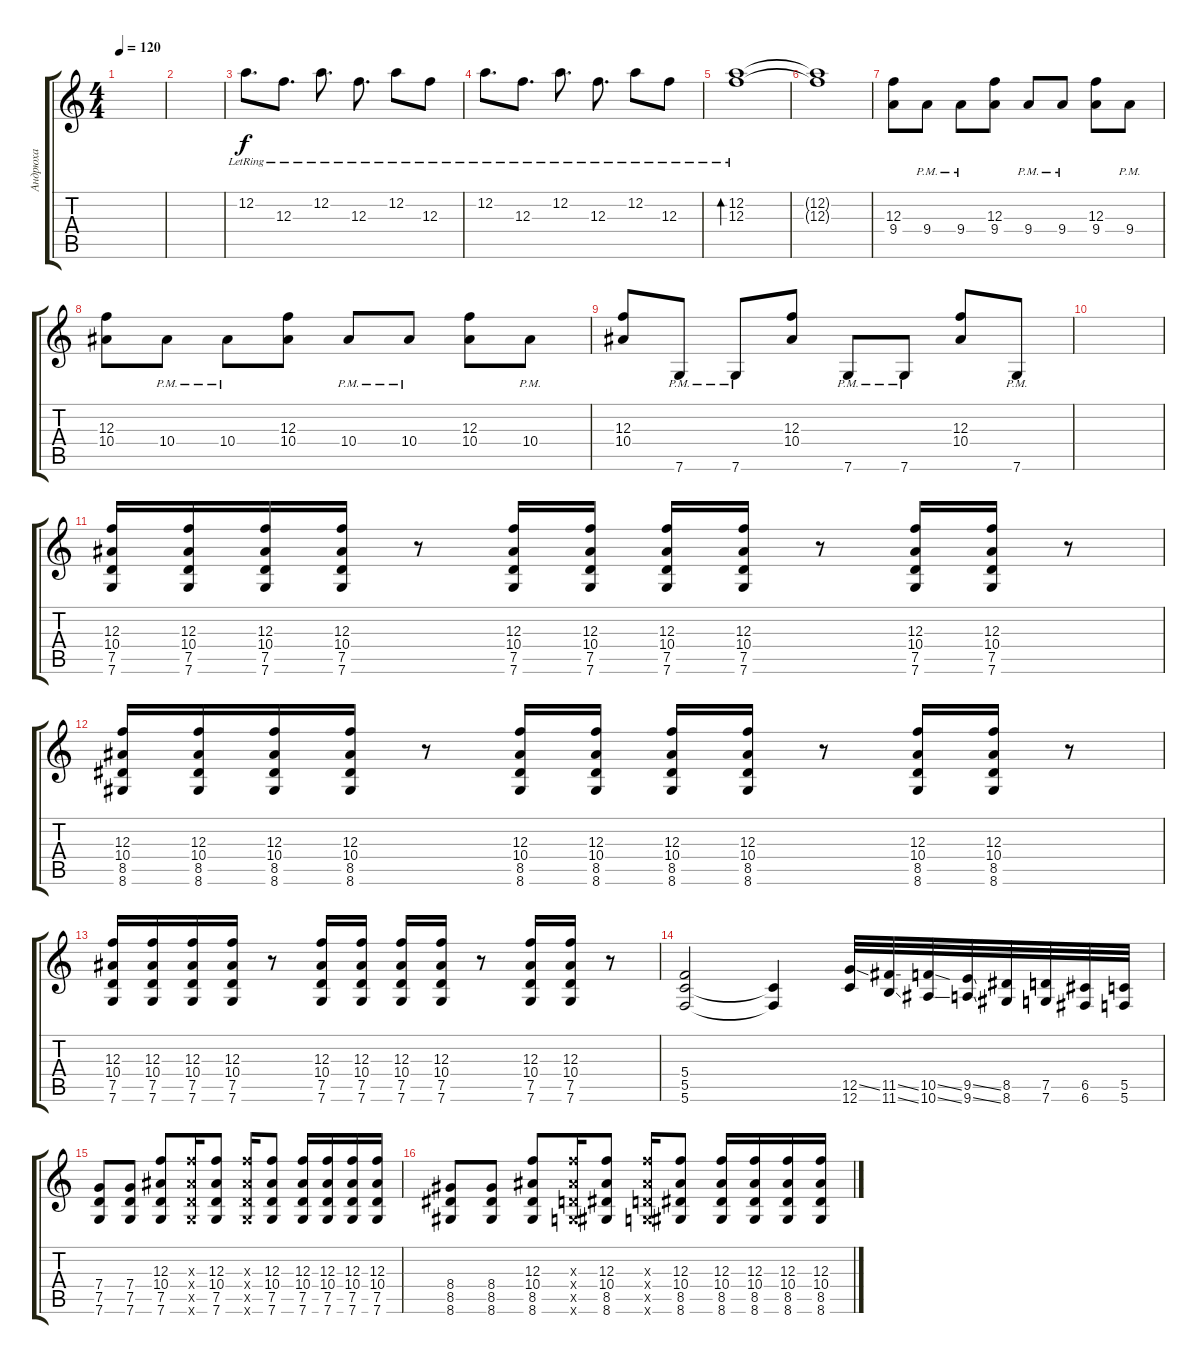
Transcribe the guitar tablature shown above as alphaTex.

\track ("Андрюха" "Андрюха") {instrument acousticguitarsteel}
\staff {score tabs}
\tuning (D4 A3 F3 C3 G2 C2) {hide}
\ts (4 4)
\tempo 120
\clef g2
\ks c
|
|
12.2{lr}.8{d} 12.3{lr}.8{d} 12.2{lr}.8{d} 12.3{lr}.8{d} 12.2{lr}.8 12.3{lr}.8 |
12.2{lr}.8{d} 12.3{lr}.8{d} 12.2{lr}.8{d} 12.3{lr}.8{d} 12.2{lr}.8 12.3{lr}.8 |
(12.2{lr} 12.3{lr}).1{bd 240} |
(12.2{t} 12.3{t}).1 |
(12.3 9.4).8 9.4{pm}.8 9.4{pm}.8 (12.3 9.4).8 9.4{pm}.8 9.4{pm}.8 (12.3 9.4).8 9.4{pm}.8 |
(12.3 10.4).8 10.4{pm}.8 10.4{pm}.8 (12.3 10.4).8 10.4{pm}.8 10.4{pm}.8 (12.3 10.4).8 10.4{pm}.8 |
(12.3 10.4).8 7.6{pm}.8 7.6{pm}.8 (12.3 10.4).8 7.6{pm}.8 7.6{pm}.8 (12.3 10.4).8 7.6{pm}.8 |
|
(12.3 10.4 7.5 7.6).16 (12.3 10.4 7.5 7.6).16 (12.3 10.4 7.5 7.6).16 (12.3 10.4 7.5 7.6).16 r.8 (12.3 10.4 7.5 7.6).16 (12.3 10.4 7.5 7.6).16 (12.3 10.4 7.5 7.6).16 (12.3 10.4 7.5 7.6).16 r.8 (12.3 10.4 7.5 7.6).16 (12.3 10.4 7.5 7.6).16 r.8 |
(12.3 10.4 8.5 8.6).16 (12.3 10.4 8.5 8.6).16 (12.3 10.4 8.5 8.6).16 (12.3 10.4 8.5 8.6).16 r.8 (12.3 10.4 8.5 8.6).16 (12.3 10.4 8.5 8.6).16 (12.3 10.4 8.5 8.6).16 (12.3 10.4 8.5 8.6).16 r.8 (12.3 10.4 8.5 8.6).16 (12.3 10.4 8.5 8.6).16 r.8 |
(12.3 10.4 7.5 7.6).16 (12.3 10.4 7.5 7.6).16 (12.3 10.4 7.5 7.6).16 (12.3 10.4 7.5 7.6).16 r.8 (12.3 10.4 7.5 7.6).16 (12.3 10.4 7.5 7.6).16 (12.3 10.4 7.5 7.6).16 (12.3 10.4 7.5 7.6).16 r.8 (12.3 10.4 7.5 7.6).16 (12.3 10.4 7.5 7.6).16 r.8 |
(5.4 5.5 5.6).2 (5.5{t} 5.6{t}).4 (12.5{ss} 12.6).32{instrument guitarfretnoise} (11.5{ss} 11.6{ss}).32 (10.5{ss} 10.6{ss}).32 (9.5{ss} 9.6{ss}).32 (8.5 8.6).32 (7.5 7.6).32 (6.5 6.6).32 (5.5 5.6).32 |
(7.4 7.5 7.6).8{instrument acousticguitarsteel} (7.4 7.5 7.6).8 (12.3 10.4 7.5 7.6).8 (12.3{x} 10.4{x} 7.5{x} 7.6{x}).16 (12.3 10.4 7.5 7.6).8 (12.3{x} 10.4{x} 7.5{x} 7.6{x}).16 (12.3 10.4 7.5 7.6).8 (12.3 10.4 7.5 7.6).16 (12.3 10.4 7.5 7.6).16 (12.3 10.4 7.5 7.6).16 (12.3 10.4 7.5 7.6).16 |
(8.4 8.5 8.6).8 (8.4 8.5 8.6).8 (12.3 10.4 8.5 8.6).8 (12.3{x} 10.4{x} 7.5{x} 7.6{x}).16 (12.3 10.4 8.5 8.6).8 (12.3{x} 10.4{x} 7.5{x} 7.6{x}).16 (12.3 10.4 8.5 8.6).8 (12.3 10.4 8.5 8.6).16 (12.3 10.4 8.5 8.6).16 (12.3 10.4 8.5 8.6).16 (12.3 10.4 8.5 8.6).16
